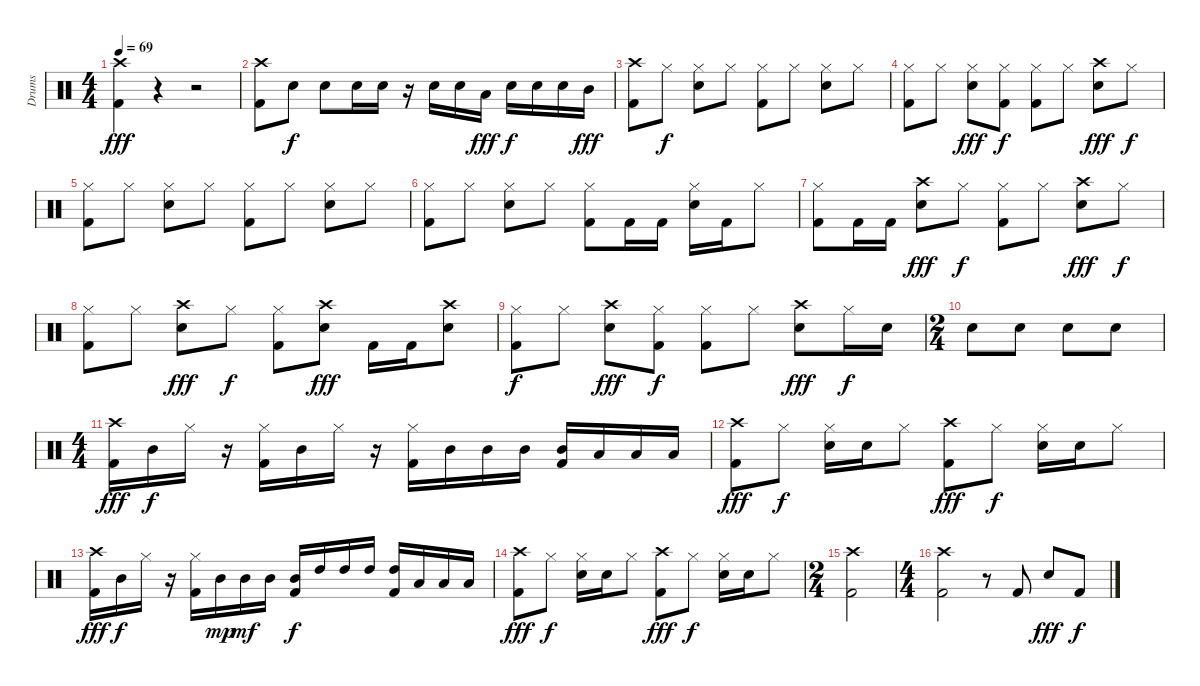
\track ("Drums" "Drums") {instrument percussion}
\staff {score}
\articulation defaults
\ts (4 4)
\tempo 69
\clef neutral
\ks c
("Kick (hit) 2" "Crash high (hit)").4{dy fff} r.4 r.2 |
("Kick (hit) 2" "Crash high (hit)").8 "Snare (hit) 2".8{dy f} "Snare (hit) 2".8 "Snare (hit) 2".16 "Snare (hit) 2".16 r.16 "Snare (hit) 2".16 "Snare (hit) 2".16 "Low Tom (hit)".16{dy fff} "Snare (hit) 2".16{dy f} "Snare (hit) 2".16 "Snare (hit) 2".16 "Mid Tom (hit)".16{dy fff} |
("Kick (hit) 2" "Crash high (hit)").8 "Hi-Hat (closed)".8{dy f} ("Snare (hit) 2" "Hi-Hat (closed)").8 "Hi-Hat (closed)".8 ("Kick (hit) 2" "Hi-Hat (closed)").8 "Hi-Hat (closed)".8 ("Snare (hit) 2" "Hi-Hat (closed)").8 "Hi-Hat (closed)".8 |
("Kick (hit) 2" "Hi-Hat (closed)").8 "Hi-Hat (closed)".8 ("Snare (hit) 2" "Hi-Hat (closed)").8{dy fff} ("Kick (hit) 2" "Hi-Hat (closed)").8{dy f} ("Kick (hit) 2" "Hi-Hat (closed)").8 "Hi-Hat (closed)".8 ("Snare (hit) 2" "Crash high (hit)").8{dy fff} "Hi-Hat (closed)".8{dy f} |
("Kick (hit) 2" "Hi-Hat (closed)").8 "Hi-Hat (closed)".8 ("Snare (hit) 2" "Hi-Hat (closed)").8 "Hi-Hat (closed)".8 ("Kick (hit) 2" "Hi-Hat (closed)").8 "Hi-Hat (closed)".8 ("Snare (hit) 2" "Hi-Hat (closed)").8 "Hi-Hat (closed)".8 |
("Kick (hit) 2" "Hi-Hat (closed)").8 "Hi-Hat (closed)".8 ("Snare (hit) 2" "Hi-Hat (closed)").8 "Hi-Hat (closed)".8 ("Kick (hit) 2" "Hi-Hat (closed)").8 "Kick (hit) 2".16 "Kick (hit) 2".16 ("Snare (hit) 2" "Hi-Hat (closed)").16 "Kick (hit) 2".16 "Hi-Hat (closed)".8 |
("Kick (hit) 2" "Hi-Hat (closed)").8 "Kick (hit) 2".16 "Kick (hit) 2".16 ("Snare (hit) 2" "Crash high (hit)").8{dy fff} "Hi-Hat (closed)".8{dy f} ("Kick (hit) 2" "Hi-Hat (closed)").8 "Hi-Hat (closed)".8 ("Snare (hit) 2" "Crash high (hit)").8{dy fff} "Hi-Hat (closed)".8{dy f} |
("Kick (hit) 2" "Hi-Hat (closed)").8 "Hi-Hat (closed)".8 ("Snare (hit) 2" "Crash high (hit)").8{dy fff} "Hi-Hat (closed)".8{dy f} ("Kick (hit) 2" "Hi-Hat (closed)").8 ("Snare (hit) 2" "Crash high (hit)").8{dy fff} "Kick (hit) 2".16 "Kick (hit) 2".16 ("Snare (hit) 2" "Crash high (hit)").8 |
("Kick (hit) 2" "Hi-Hat (closed)").8{dy f} "Hi-Hat (closed)".8 ("Snare (hit) 2" "Crash high (hit)").8{dy fff} ("Kick (hit) 2" "Hi-Hat (closed)").8{dy f} ("Kick (hit) 2" "Hi-Hat (closed)").8 "Hi-Hat (closed)".8 ("Snare (hit) 2" "Crash high (hit)").8{dy fff} "Hi-Hat (closed)".16{dy f} "Snare (hit) 2".16 |
\ts (2 4)
"Snare (hit) 2".8 "Snare (hit) 2".8 "Snare (hit) 2".8 "Snare (hit) 2".8 |
\ts (4 4)
("Kick (hit) 2" "Crash high (hit)").16{dy fff} "Mid Tom (hit)".16{dy f} "Hi-Hat (closed)".16 r.16 ("Kick (hit) 2" "Hi-Hat (closed)").16 "Mid Tom (hit)".16 "Hi-Hat (closed)".16 r.16 ("Kick (hit) 2" "Hi-Hat (closed)").16 "Mid Tom (hit)".16 "Mid Tom (hit)".16 "Mid Tom (hit)".16 ("Mid Tom (hit)" "Kick (hit) 2").16 "Low Tom (hit)".16 "Low Tom (hit)".16 "Low Tom (hit)".16 |
("Kick (hit) 2" "Crash high (hit)").8{dy fff} "Hi-Hat (closed)".8{dy f} ("Snare (hit) 2" "Hi-Hat (closed)").16 "Snare (hit) 2".16 "Hi-Hat (closed)".8 ("Kick (hit) 2" "Crash high (hit)").8{dy fff} "Hi-Hat (closed)".8{dy f} ("Snare (hit) 2" "Hi-Hat (closed)").16 "Snare (hit) 2".16 "Hi-Hat (closed)".8 |
("Kick (hit) 2" "Crash high (hit)").16{dy fff} "Mid Tom (hit)".16{dy f} "Hi-Hat (closed)".16 r.16 ("Kick (hit) 2" "Hi-Hat (closed)").16 "Mid Tom (hit)".16{dy mp} "Mid Tom (hit)".16{dy mf} "Mid Tom (hit)".16 ("Mid Tom (hit)" "Kick (hit) 2").16{dy f} "High Tom (hit)".16 "High Tom (hit)".16 "High Tom (hit)".16 ("High Tom (hit)" "Kick (hit) 2").16 "Low Tom (hit)".16 "Low Tom (hit)".16 "Low Tom (hit)".16 |
("Kick (hit) 2" "Crash high (hit)").8{dy fff} "Hi-Hat (closed)".8{dy f} ("Snare (hit) 2" "Hi-Hat (closed)").16 "Snare (hit) 2".16 "Hi-Hat (closed)".8 ("Kick (hit) 2" "Crash high (hit)").8{dy fff} "Hi-Hat (closed)".8{dy f} ("Snare (hit) 2" "Hi-Hat (closed)").16 "Snare (hit) 2".16 "Hi-Hat (closed)".8 |
\ts (2 4)
("Kick (hit) 2" "Crash high (hit)").2 |
\ts (4 4)
("Kick (hit) 2" "Crash high (hit)").2 r.8 "Kick (hit) 2".8 "Snare (hit) 2".8{dy fff} "Kick (hit) 2".8{dy f}
